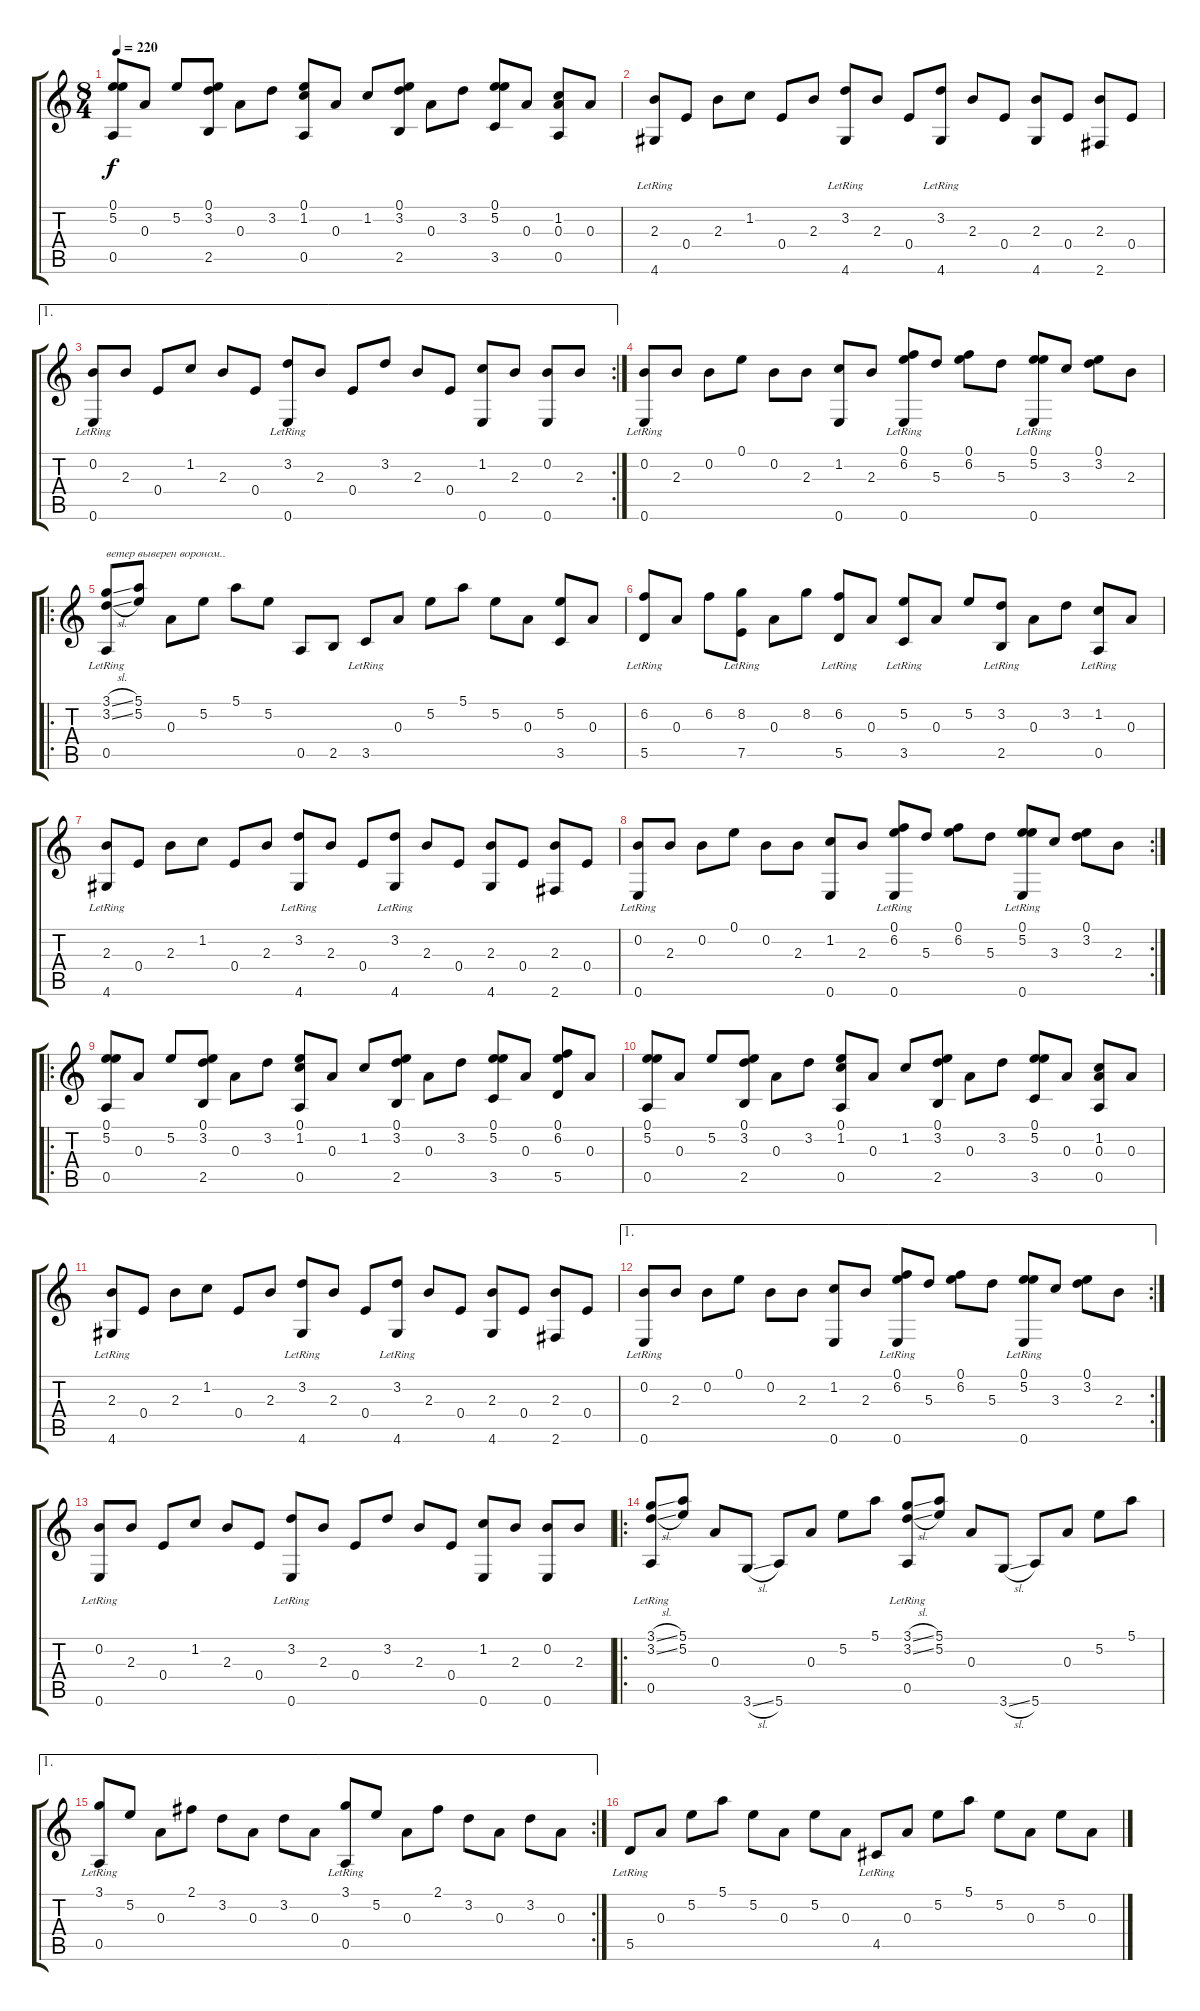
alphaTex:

\track "" {instrument acousticguitarnylon}
\staff {score tabs}
\tuning (E4 B3 A3 E3 A2 E2) {hide}
\ts (8 4)
\tempo 220
\clef g2
\ks c
(0.1 5.2 0.5).8{dy f} 0.3.8 5.2.8 (0.1 3.2 2.5).8 0.3.8 3.2.8 (0.1 1.2 0.5).8 0.3.8 1.2.8 (0.1 3.2 2.5).8 0.3.8 3.2.8 (0.1 5.2 3.5).8 0.3.8 (1.2 0.3 0.5).8 0.3.8 |
(2.3 4.6{lr}).8 0.4.8 2.3.8 1.2.8 0.4.8 2.3.8 (3.2 4.6{lr}).8 2.3.8 0.4.8 (3.2 4.6{lr}).8 2.3.8 0.4.8 (2.3 4.6).8 0.4.8 (2.3 2.6).8 0.4.8 |
\ae 1
\rc 2
(0.2 0.6{lr}).8 2.3.8 0.4.8 1.2.8 2.3.8 0.4.8 (3.2 0.6{lr}).8 2.3.8 0.4.8 3.2.8 2.3.8 0.4.8 (1.2 0.6).8 2.3.8 (0.2 0.6).8 2.3.8 |
(0.2 0.6{lr}).8 2.3.8 0.2.8 0.1.8 0.2.8 2.3.8 (1.2 0.6).8 2.3.8 (0.1 6.2 0.6{lr}).8 5.3.8 (0.1 6.2).8 5.3.8 (0.1 5.2 0.6{lr}).8 3.3.8 (0.1 3.2).8 2.3.8 |
\ro
(3.1{sl} 3.2{sl} 0.5{lr}).8{txt "ветер выверен вороном.."} (5.1 5.2).8 0.3.8 5.2.8 5.1.8 5.2.8 0.5.8 2.5.8 3.5{lr}.8 0.3.8 5.2.8 5.1.8 5.2.8 0.3.8 (5.2 3.5).8 0.3.8 |
(6.2 5.5{lr}).8 0.3.8 6.2.8 (8.2 7.5{lr}).8 0.3.8 8.2.8 (6.2 5.5{lr}).8 0.3.8 (5.2 3.5{lr}).8 0.3.8 5.2.8 (3.2 2.5{lr}).8 0.3.8 3.2.8 (1.2 0.5{lr}).8 0.3.8 |
(2.3 4.6{lr}).8 0.4.8 2.3.8 1.2.8 0.4.8 2.3.8 (3.2 4.6{lr}).8 2.3.8 0.4.8 (3.2 4.6{lr}).8 2.3.8 0.4.8 (2.3 4.6).8 0.4.8 (2.3 2.6).8 0.4.8 |
\rc 2
(0.2 0.6{lr}).8 2.3.8 0.2.8 0.1.8 0.2.8 2.3.8 (1.2 0.6).8 2.3.8 (0.1 6.2 0.6{lr}).8 5.3.8 (0.1 6.2).8 5.3.8 (0.1 5.2 0.6{lr}).8 3.3.8 (0.1 3.2).8 2.3.8 |
\ro
(0.1 5.2 0.5).8 0.3.8 5.2.8 (0.1 3.2 2.5).8 0.3.8 3.2.8 (0.1 1.2 0.5).8 0.3.8 1.2.8 (0.1 3.2 2.5).8 0.3.8 3.2.8 (0.1 5.2 3.5).8 0.3.8 (0.1 6.2 5.5).8 0.3.8 |
(0.1 5.2 0.5).8 0.3.8 5.2.8 (0.1 3.2 2.5).8 0.3.8 3.2.8 (0.1 1.2 0.5).8 0.3.8 1.2.8 (0.1 3.2 2.5).8 0.3.8 3.2.8 (0.1 5.2 3.5).8 0.3.8 (1.2 0.3 0.5).8 0.3.8 |
(2.3 4.6{lr}).8 0.4.8 2.3.8 1.2.8 0.4.8 2.3.8 (3.2 4.6{lr}).8 2.3.8 0.4.8 (3.2 4.6{lr}).8 2.3.8 0.4.8 (2.3 4.6).8 0.4.8 (2.3 2.6).8 0.4.8 |
\ae 1
\rc 2
(0.2 0.6{lr}).8 2.3.8 0.2.8 0.1.8 0.2.8 2.3.8 (1.2 0.6).8 2.3.8 (0.1 6.2 0.6{lr}).8 5.3.8 (0.1 6.2).8 5.3.8 (0.1 5.2 0.6{lr}).8 3.3.8 (0.1 3.2).8 2.3.8 |
(0.2 0.6{lr}).8 2.3.8 0.4.8 1.2.8 2.3.8 0.4.8 (3.2 0.6{lr}).8 2.3.8 0.4.8 3.2.8 2.3.8 0.4.8 (1.2 0.6).8 2.3.8 (0.2 0.6).8 2.3.8 |
\ro
(3.1{sl} 3.2{sl} 0.5{lr}).8 (5.1 5.2).8 0.3.8 3.6{sl}.8 5.6.8 0.3.8 5.2.8 5.1.8 (3.1{sl} 3.2{sl} 0.5{lr}).8 (5.1 5.2).8 0.3.8 3.6{sl}.8 5.6.8 0.3.8 5.2.8 5.1.8 |
\ae 1
\rc 2
(3.1 0.5{lr}).8 5.2.8 0.3.8 2.1.8 3.2.8 0.3.8 3.2.8 0.3.8 (3.1 0.5{lr}).8 5.2.8 0.3.8 2.1.8 3.2.8 0.3.8 3.2.8 0.3.8 |
5.5{lr}.8 0.3.8 5.2.8 5.1.8 5.2.8 0.3.8 5.2.8 0.3.8 4.5{lr}.8 0.3.8 5.2.8 5.1.8 5.2.8 0.3.8 5.2.8 0.3.8
